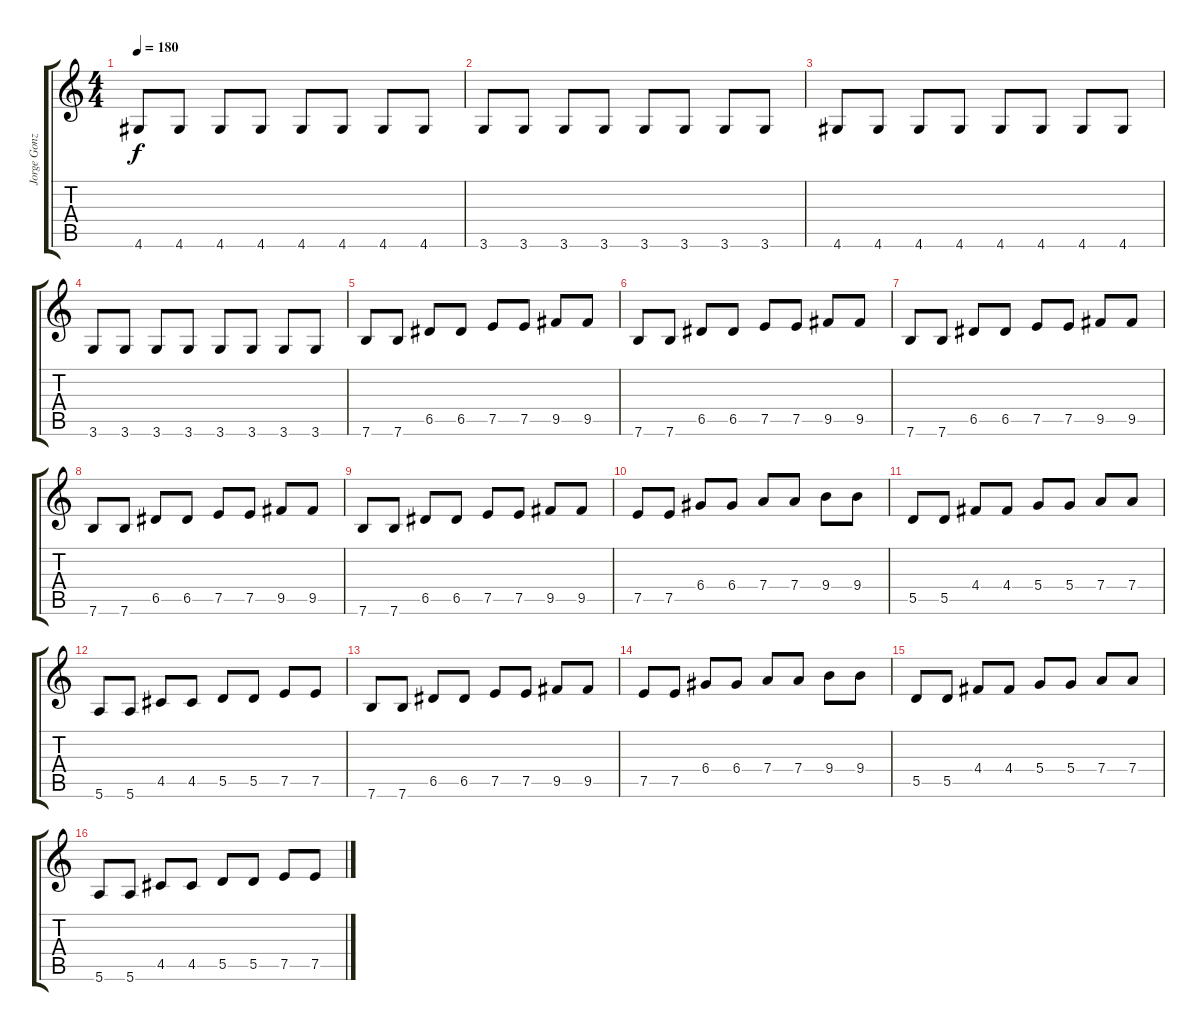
\track ("Jorge Gonzalez" "Jorge Gonz") {instrument electricbassfinger}
\staff {score tabs}
\tuning (E4 B3 G3 D3 A2 E2) {hide}
\ts (4 4)
\tempo 180
\clef g2
\ks c
4.6.8{dy f} 4.6.8 4.6.8 4.6.8 4.6.8 4.6.8 4.6.8 4.6.8 |
3.6.8 3.6.8 3.6.8 3.6.8 3.6.8 3.6.8 3.6.8 3.6.8 |
4.6.8 4.6.8 4.6.8 4.6.8 4.6.8 4.6.8 4.6.8 4.6.8 |
3.6.8 3.6.8 3.6.8 3.6.8 3.6.8 3.6.8 3.6.8 3.6.8 |
7.6.8 7.6.8 6.5.8 6.5.8 7.5.8 7.5.8 9.5.8 9.5.8 |
7.6.8 7.6.8 6.5.8 6.5.8 7.5.8 7.5.8 9.5.8 9.5.8 |
7.6.8 7.6.8 6.5.8 6.5.8 7.5.8 7.5.8 9.5.8 9.5.8 |
7.6.8 7.6.8 6.5.8 6.5.8 7.5.8 7.5.8 9.5.8 9.5.8 |
7.6.8 7.6.8 6.5.8 6.5.8 7.5.8 7.5.8 9.5.8 9.5.8 |
7.5.8 7.5.8 6.4.8 6.4.8 7.4.8 7.4.8 9.4.8 9.4.8 |
5.5.8 5.5.8 4.4.8 4.4.8 5.4.8 5.4.8 7.4.8 7.4.8 |
5.6.8 5.6.8 4.5.8 4.5.8 5.5.8 5.5.8 7.5.8 7.5.8 |
7.6.8 7.6.8 6.5.8 6.5.8 7.5.8 7.5.8 9.5.8 9.5.8 |
7.5.8 7.5.8 6.4.8 6.4.8 7.4.8 7.4.8 9.4.8 9.4.8 |
5.5.8 5.5.8 4.4.8 4.4.8 5.4.8 5.4.8 7.4.8 7.4.8 |
5.6.8 5.6.8 4.5.8 4.5.8 5.5.8 5.5.8 7.5.8 7.5.8
